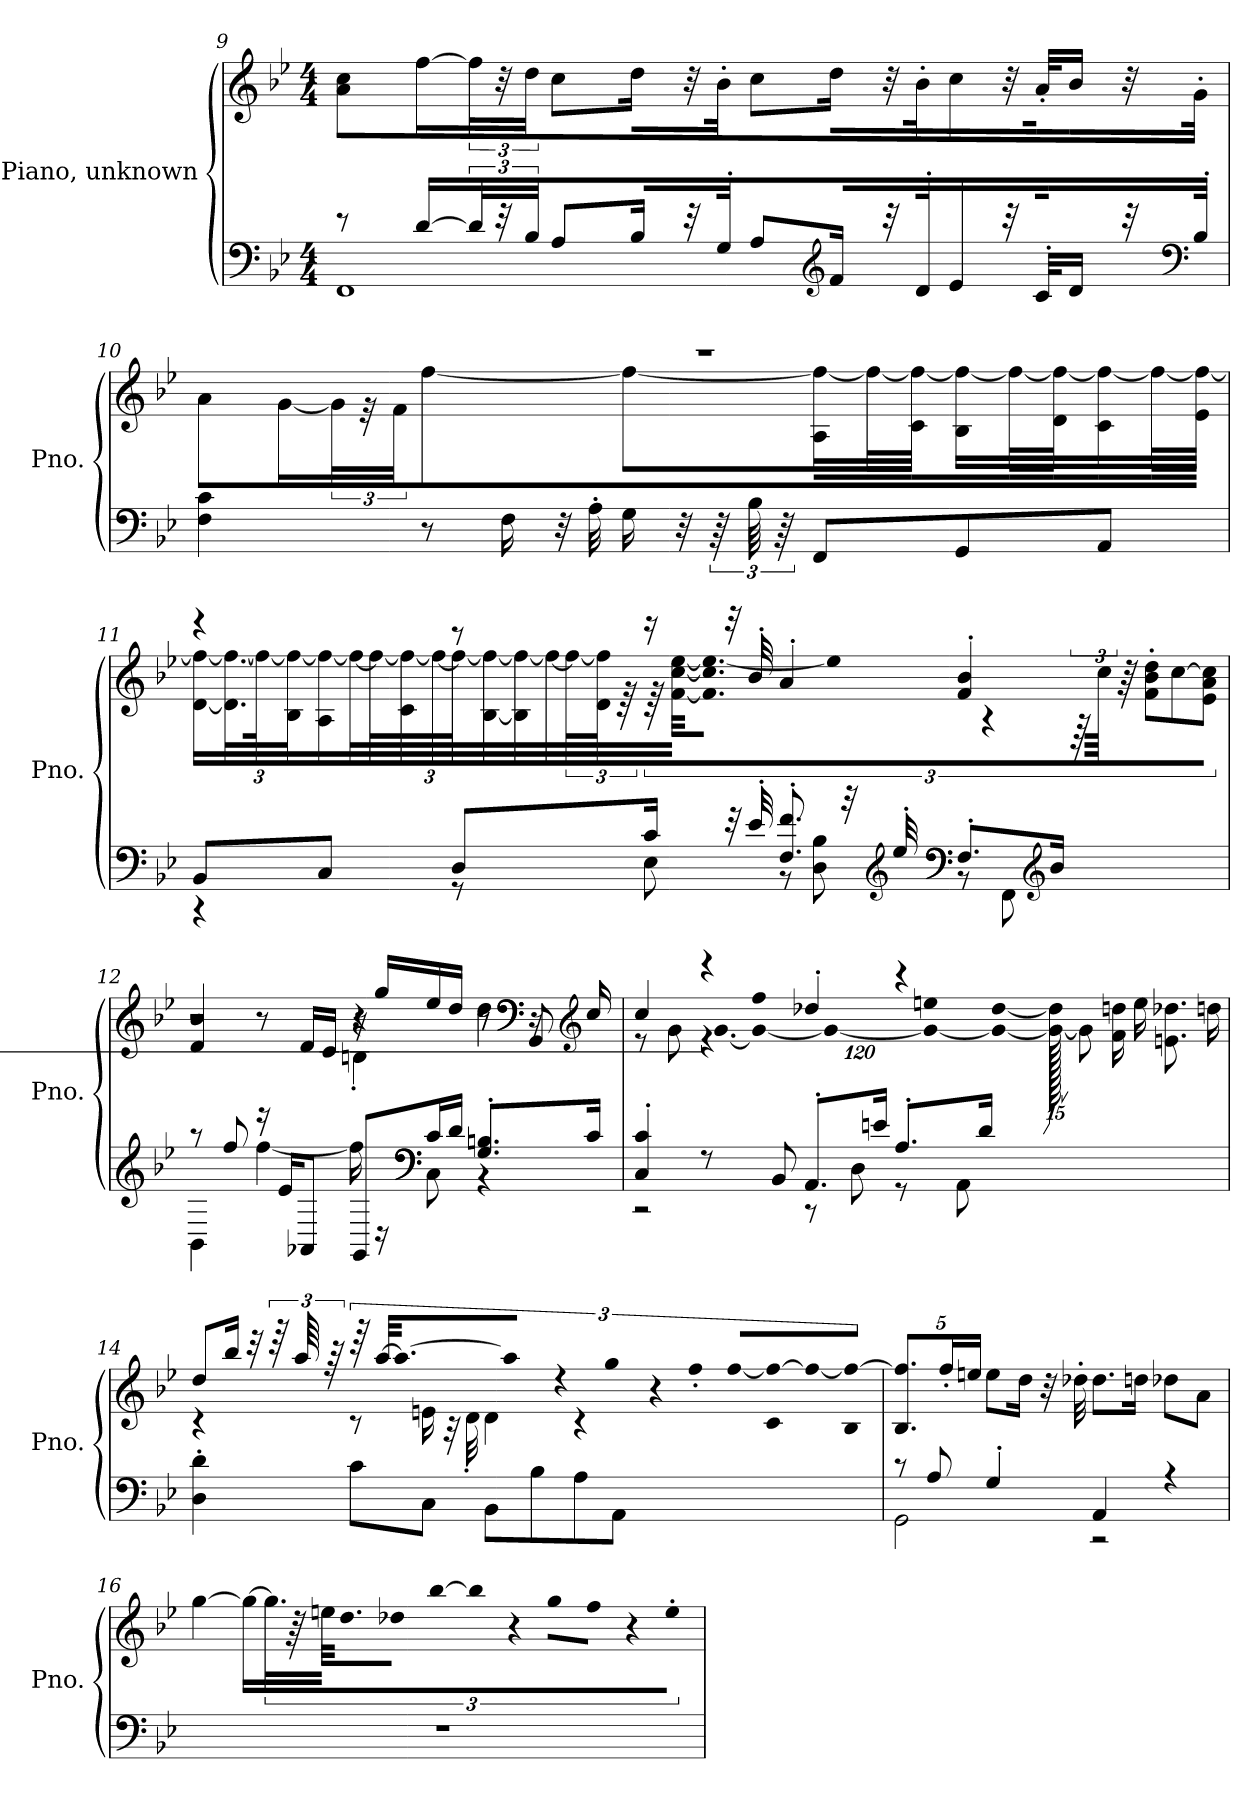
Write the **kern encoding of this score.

**kern	**kern
*part1	*part1
*staff2	*staff1
*I"Piano, unknown	*
*I'Pno.	*
!!LO:LB:g=z
*clefF4	*clefG2
*k[b-e-]	*k[b-e-]
*M4/4	*M4/4
=9	=9
*^	*
8r	1FF	8a\ 8cc\L
[16d/LL	.	[16ff\L
48d/JJk]	.	48ff\JJk]
48r	.	48r
48B-/	.	48dd\
8A/L	.	8cc\L
16B-/Jk	.	16dd\Jk
32r	.	32r
32G'/	.	32b-'\
8A/L	.	8cc\L
*clefG2	*	*
16f/Jk	.	16dd\Jk
32r	.	32r
32d'/	.	32b-'\
16e-/	.	16cc\
32r	.	32r
32c'/KLL	.	32a'/KLL
16d/JJ	.	16b-/JJ
32r	.	32r
*clefF4	*	*
32B-'/	.	32g'/
*v	*v	*
!!LO:LB:g=z
=10	=10
*	*^
4F\ 4c\	1r	8a\L
.	.	[16g\L
.	.	48g\JJk]
.	.	48r
.	.	48f\
8r	.	[4ff\
16F\	.	.
32r	.	.
32A'\	.	.
16G\	.	8ff\L_
32r	.	.
96r	.	.
96B-\	.	.
96r	.	.
8FF/L	.	16A\ 16ff\_L
.	.	32ff\L_
.	.	32c\ 32ff\_JJJ
8GG/	.	16B-\ 16ff\_LL
.	.	32ff\L_
.	.	32d\ 32ff\_J
8AA/J	.	16c\ 16ff\_
.	.	32ff\L_
.	.	32e-\ 32ff\_JJJ
!!LO:LB:g=z	!!
=11	=11	=11
*^	*	*
8BB-/L	4r	4r	[16d\ 16ff\_LL
*	*	*	*Xbrackettup
.	.	.	48.d\] 48.ff\_L
.	.	.	96ff\K_
.	.	.	48B-\ 48ff\_J
8C/J	.	.	16A\ 16ff\_
.	.	.	32ff\L_
.	.	.	96ff\L_
.	.	.	96c\ 96ff\_
.	.	.	96ff\_
8D/L	8r	8r	96ff\J_
.	.	.	[48B-\ 48ff\_
.	.	.	32B-\] 32ff\_
.	.	.	32ff\_
*	*	*	*brackettup
.	.	.	96ff\L_
.	.	.	96d\ 96ff\]JJJJ
.	.	.	96r
16c/Jk	8E-\	16r	96r
.	.	.	[48f\ [48cc\ [48ee-\KLL
.	.	.	16.f\] 16.cc\] 16.ee-\_JJ
32r	.	32r	.
32e-'/	.	32b-'/	.
8.F/' 8.f/'	8r	4a'/	16ee-\]
.	.	.	32r
.	.	.	96r
.	.	.	96cc\
.	.	.	96r
.	8D\ 8B-\	.	8f\' 8b-\' 8dd\'L
32r	.	.	.
*clefG2	*	*	*
32ee-'/	.	.	.
*clefF4	*	*	*
8.F'/L	8r	4f/' 4b-/'	[8cc\
.	8FF\	.	8e-\ 8a\ 8cc\]J
*clefG2	*	*	*
16b-/Jk	.	.	.
!!LO:PB:g=z
=12	=12	=12	=12
*	*	*	*^
8r	4BB-\	4d/ 4b-/	2r	2r
8ff/	.	.	.	.
16r	[4ff\	8r	.	.
16e-/KL	.	.	.	.
8AA-X/J	.	16d/LL	.	.
.	.	16c/JJ	.	.
8GG/L	16ff\]	16r	4Bn'\	4r
.	16r	16gg/LL	.	.
*clefF4	*	*	*	*
16c/L	8C\	16ee-/	.	.
16d/JJ	.	16dd/JJ	.	.
8.G/' 8.Bn/'L	4r	8r	4dd\	8r
*	*	*clefF4	*	*
.	.	16r	.	8GG/
*	*	*clefG2	*	*
16c/Jk	.	16cc/	.	.
*	*	*	*v	*v
=13	=13	=13	=13
4C/' 4c/'	2r	4cc/	8r
.	.	.	8g\
!	!	!	!LO:N:vis=64
8r	.	4r	960%17r
!	!	!	!LO:N:vis=32.
.	.	.	[1920%103g\LLL
!	!	!	!LO:N:vis=32
.	.	.	640%23g\_ 640%23ff\
!	!	!	!LO:N:vis=32
.	.	.	640%23g\_
8BB-/	.	.	.
!	!	!	!LO:N:vis=32
.	.	.	640%23g\_ 640%23een\J
.	.	.	240%17g\_ [240%17dd\J
8.AA'/L	8r	4dd-X'/	1920g\_ 1920dd\]
.	.	.	8g\L]
.	8D\	.	.
.	.	.	16f\ 16ddn\L
16en/Jk	.	.	.
.	.	.	16ee\JJ
8.A'/L	8r	4r	.
.	.	.	8.en\ 8.dd-X\L
.	8AA\	.	.
16d/Jk	.	.	.
.	.	.	16ddn\Jk
1920ryy	1920ryy	1920ryy	.
*v	*v	*	*
!!LO:LB:g=z	!!
=14	=14	=14
4D\' 4d\'	8dd/L	4r
.	16bb-/Jk	.
.	32r	.
.	96r	.
.	96aa/	.
.	96r	.
8c\L	96r	8r
.	[48aa/KLL	.
.	16.aa/J_	.
8C\J	8aa/J]	16en\
.	.	32r
.	.	32d'\
8BB-\L	8r	4d\
8B-\	16gg/	.
.	32r	.
.	32ff'/	.
8A\	[8ff/L	4r
8AA\J	16c/ 16ff/_L	.
.	32ff/L_	.
.	32B-/ 32ff/_JJJ	.
*	*v	*v
=15	=15
*^	*
*	*	*Xbrackettup
8r	2GG\	10.B-/ 10.ff/]L
8A/	.	.
.	.	20ff'/L
.	.	20een/JJ
4G'/	.	8ee\L
.	.	16dd\Jk
.	.	32r
.	.	32dd-X'\
4AA/	2r	8.dd-\L
.	.	16ddn\Jk
4r	.	8dd-X\L
.	.	8a\J
*v	*v	*
!!LO:LB:g=z
=16	=16
1r	[4gg\
.	16gg\LL_
*	*brackettup
.	48.gg\JJk]
.	96r
.	48een\KLL
.	16.dd\
.	32dd-X\JJk
.	[4bb-\
.	16bb-\]
.	32r
.	32gg\KLL
.	16ff\JJ
.	32r
.	32ee'\
=	=
*-	*-
